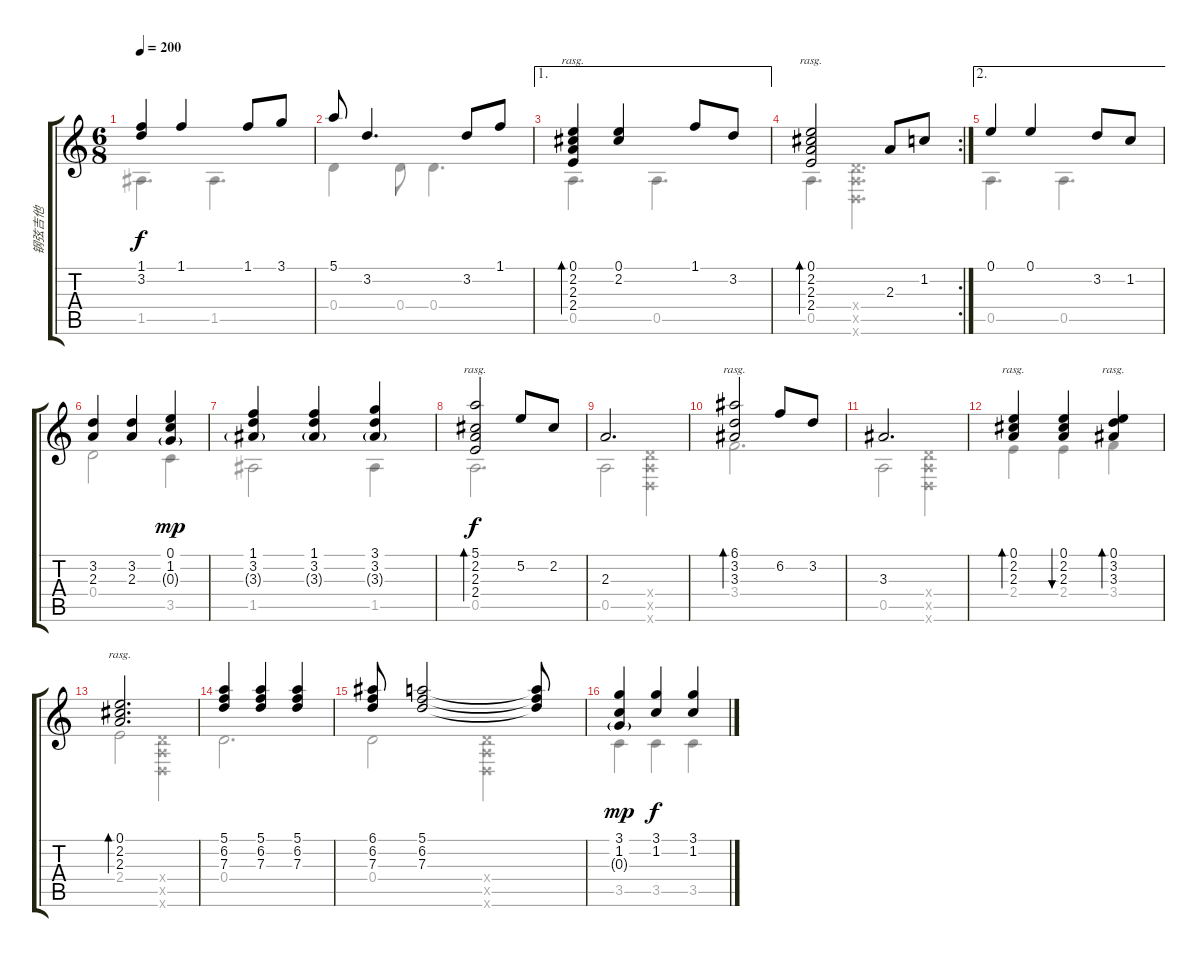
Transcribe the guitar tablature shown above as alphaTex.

\track ("钢弦吉他" "钢弦吉他") {instrument acousticguitarsteel}
\staff {score tabs}
\tuning (E4 B3 G3 D3 A2 D2) {hide}
\voice
\ts (6 8)
\tempo 200
\clef g2
\ks c
(1.1 3.2).4{dy f} 1.1.4 1.1.8 3.1.8 |
5.1.8 3.2.4{d} 3.2.8 1.1.8 |
\ae 1
(0.1 2.2 2.3 2.4).4{bd 120 rasg ii} (0.1 2.2).4 1.1.8 3.2.8 |
\rc 2
(0.1 2.2 2.3 2.4).2{bd 120 rasg ii} 2.3.8 1.2.8 |
\ae 2
0.1.4 0.1.4 3.2.8 1.2.8 |
(3.2 2.3).4 (3.2 2.3).4 (0.1 1.2 0.3{g}).4{dy mp} |
(1.1 3.2 3.3{g}).4{txt " "} (1.1 3.2 3.3{g}).4 (3.1 3.2 3.3{g}).4 |
(5.1 2.2 2.3 2.4).2{bd 120 rasg ii dy f} 5.2.8 2.2.8 |
2.3.2{d} |
(6.1 3.2 3.3).2{bd 120 rasg ii} 6.2.8 3.2.8 |
3.3.2{d} |
(0.1 2.2 2.3).4{bd 120 rasg ii} (0.1 2.2 2.3).4{bu 120} (0.1 3.2 3.3).4{bd 120 rasg ii} |
(0.1 2.2 2.3).2{d bd 60 rasg ii} |
(5.1 6.2 7.3).4 (5.1 6.2 7.3).4{txt ""} (5.1 6.2 7.3).4 |
(6.1 6.2 7.3).8 (5.1 6.2 7.3).2 (5.1{t} 6.2{t} 7.3{t}).8 |
(3.1 1.2 0.3{g}).4{dy mp} (3.1 1.2).4{dy f} (3.1 1.2).4
\voice
\clef g2
\ottava regular
\simile none
\ks c
1.5.4{d dy f} 1.5.4{d} |
0.4.4 0.4.8 0.4.4{d} |
0.5.4{d} 0.5.4{d} |
0.5.4{d} (0.4{x} 0.5{x} 0.6{x}).4{d} |
0.5.4{d} 0.5.4{d} |
0.4.2 3.5.4 |
1.5.2 1.5.4 |
0.5.2{d} |
0.5.2 (0.4{x} 0.5{x} 0.6{x}).4 |
3.4.2{d} |
0.5.2 (0.4{x} 0.5{x} 0.6{x}).4 |
2.4.4 2.4.4 3.4.4 |
2.4.2 (0.4{x} 0.5{x} 0.6{x}).4 |
0.4.2{d} |
0.4.2 (0.4{x} 0.5{x} 0.6{x}).4 |
3.5.4 3.5.4 3.5.4
